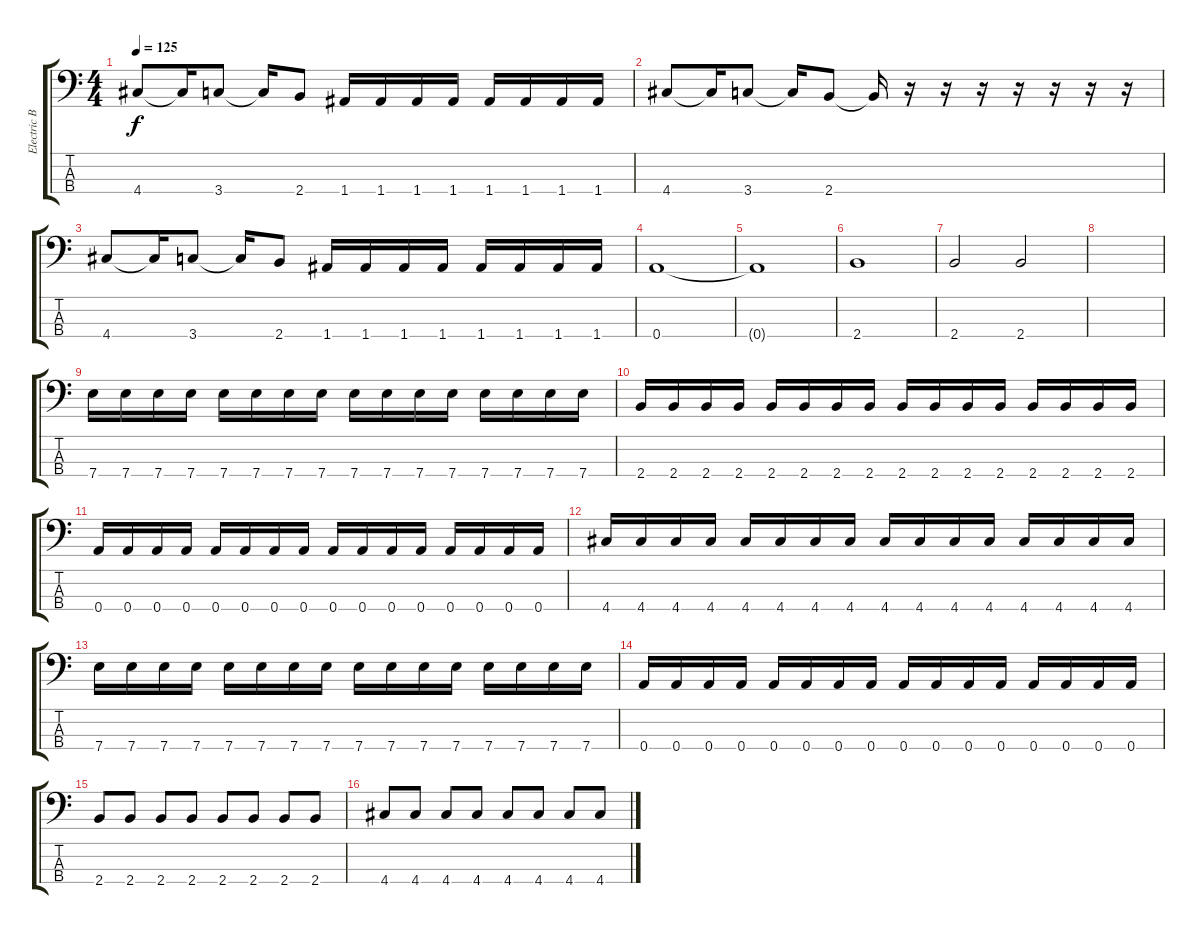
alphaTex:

\track ("Electric Bass-Electric Bass(finger)" "Electric B") {instrument electricbassfinger}
\staff {score tabs}
\tuning (D2 A2 E1 A1) {hide}
\ts (4 4)
\tempo 125
\clef f4
\ks c
4.4.8{dy f} 4.4{t}.16 3.4.8 3.4{t}.16 2.4.8 1.4.16 1.4.16 1.4.16 1.4.16 1.4.16 1.4.16 1.4.16 1.4.16 |
4.4.8 4.4{t}.16 3.4.8 3.4{t}.16 2.4.8 2.4{t}.16 r.16 r.16 r.16 r.16 r.16 r.16 r.16 |
4.4.8 4.4{t}.16 3.4.8 3.4{t}.16 2.4.8 1.4.16 1.4.16 1.4.16 1.4.16 1.4.16 1.4.16 1.4.16 1.4.16 |
0.4.1 |
0.4{t}.1 |
2.4.1 |
2.4.2 2.4.2 |
|
7.4.16 7.4.16 7.4.16 7.4.16 7.4.16 7.4.16 7.4.16 7.4.16 7.4.16 7.4.16 7.4.16 7.4.16 7.4.16 7.4.16 7.4.16 7.4.16 |
2.4.16 2.4.16 2.4.16 2.4.16 2.4.16 2.4.16 2.4.16 2.4.16 2.4.16 2.4.16 2.4.16 2.4.16 2.4.16 2.4.16 2.4.16 2.4.16 |
0.4.16 0.4.16 0.4.16 0.4.16 0.4.16 0.4.16 0.4.16 0.4.16 0.4.16 0.4.16 0.4.16 0.4.16 0.4.16 0.4.16 0.4.16 0.4.16 |
4.4.16 4.4.16 4.4.16 4.4.16 4.4.16 4.4.16 4.4.16 4.4.16 4.4.16 4.4.16 4.4.16 4.4.16 4.4.16 4.4.16 4.4.16 4.4.16 |
7.4.16 7.4.16 7.4.16 7.4.16 7.4.16 7.4.16 7.4.16 7.4.16 7.4.16 7.4.16 7.4.16 7.4.16 7.4.16 7.4.16 7.4.16 7.4.16 |
0.4.16 0.4.16 0.4.16 0.4.16 0.4.16 0.4.16 0.4.16 0.4.16 0.4.16 0.4.16 0.4.16 0.4.16 0.4.16 0.4.16 0.4.16 0.4.16 |
2.4.8 2.4.8 2.4.8 2.4.8 2.4.8 2.4.8 2.4.8 2.4.8 |
4.4.8 4.4.8 4.4.8 4.4.8 4.4.8 4.4.8 4.4.8 4.4.8
